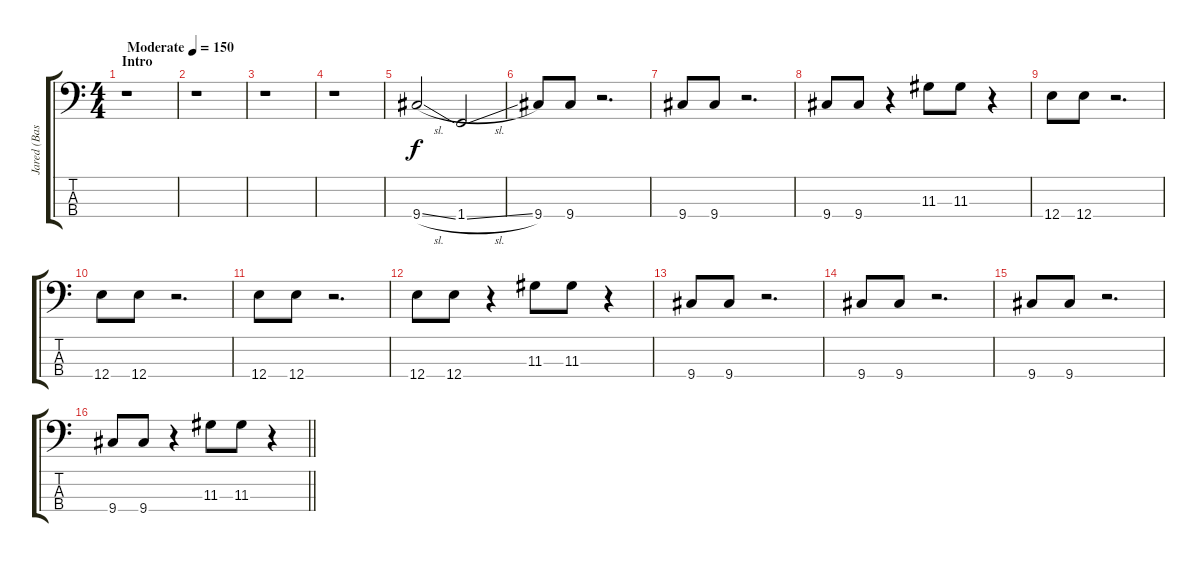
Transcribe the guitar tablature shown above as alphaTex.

\track ("Jared (Bass)" "Jared (Bas") {instrument electricbasspick}
\staff {score tabs}
\tuning (G2 D2 A1 E1) {hide}
\ts (4 4)
\section ("" "Intro")
\tempo (150 "Moderate")
\clef f4
\ks c
r.1{dy f instrument electricbasspick} |
r.1 |
r.1 |
r.1 |
9.4{sl}.2 1.4{sl}.2 |
9.4.8 9.4.8 r.2{d} |
9.4.8 9.4.8 r.2{d} |
9.4.8 9.4.8 r.4 11.3.8 11.3.8 r.4 |
12.4.8 12.4.8 r.2{d} |
12.4.8 12.4.8 r.2{d} |
12.4.8 12.4.8 r.2{d} |
12.4.8 12.4.8 r.4 11.3.8 11.3.8 r.4 |
9.4.8 9.4.8 r.2{d} |
9.4.8 9.4.8 r.2{d} |
9.4.8 9.4.8 r.2{d} |
\barLineRight lightlight
9.4.8 9.4.8 r.4 11.3.8 11.3.8 r.4
